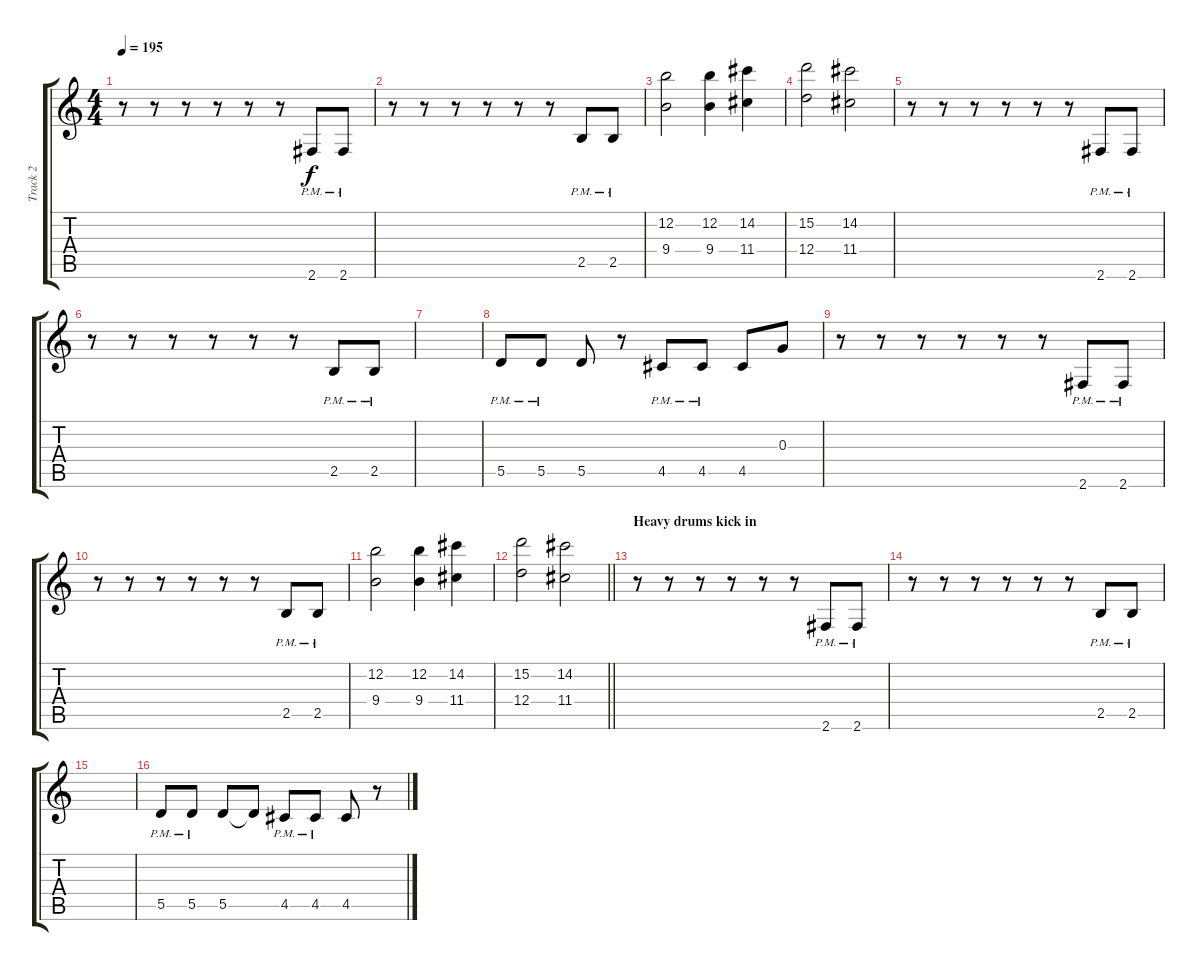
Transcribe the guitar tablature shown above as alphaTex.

\track ("Track 2" "Track 2") {instrument overdrivenguitar}
\staff {score tabs}
\tuning (E4 B3 G3 D3 A2 E2) {hide}
\ts (4 4)
\tempo 195
\clef g2
\ks c
r.8{dy f} r.8 r.8 r.8 r.8 r.8 2.6{pm}.8 2.6{pm}.8 |
r.8 r.8 r.8 r.8 r.8 r.8 2.5{pm}.8 2.5{pm}.8 |
(12.2 9.4).2 (12.2 9.4).4 (14.2 11.4).4 |
(15.2 12.4).2 (14.2 11.4).2 |
r.8 r.8 r.8 r.8 r.8 r.8 2.6{pm}.8 2.6{pm}.8 |
r.8 r.8 r.8 r.8 r.8 r.8 2.5{pm}.8 2.5{pm}.8 |
|
5.5{pm}.8 5.5{pm}.8 5.5.8 r.8 4.5{pm}.8 4.5{pm}.8 4.5.8 0.3.8 |
r.8 r.8 r.8 r.8 r.8 r.8 2.6{pm}.8 2.6{pm}.8 |
r.8 r.8 r.8 r.8 r.8 r.8 2.5{pm}.8 2.5{pm}.8 |
(12.2 9.4).2 (12.2 9.4).4 (14.2 11.4).4 |
\barLineRight lightlight
(15.2 12.4).2 (14.2 11.4).2 |
\section ("" "Heavy drums kick in")
r.8 r.8 r.8 r.8 r.8 r.8 2.6{pm}.8 2.6{pm}.8 |
r.8 r.8 r.8 r.8 r.8 r.8 2.5{pm}.8 2.5{pm}.8 |
|
5.5{pm}.8 5.5{pm}.8 5.5.8 5.5{t}.8 4.5{pm}.8 4.5{pm}.8 4.5.8 r.8
